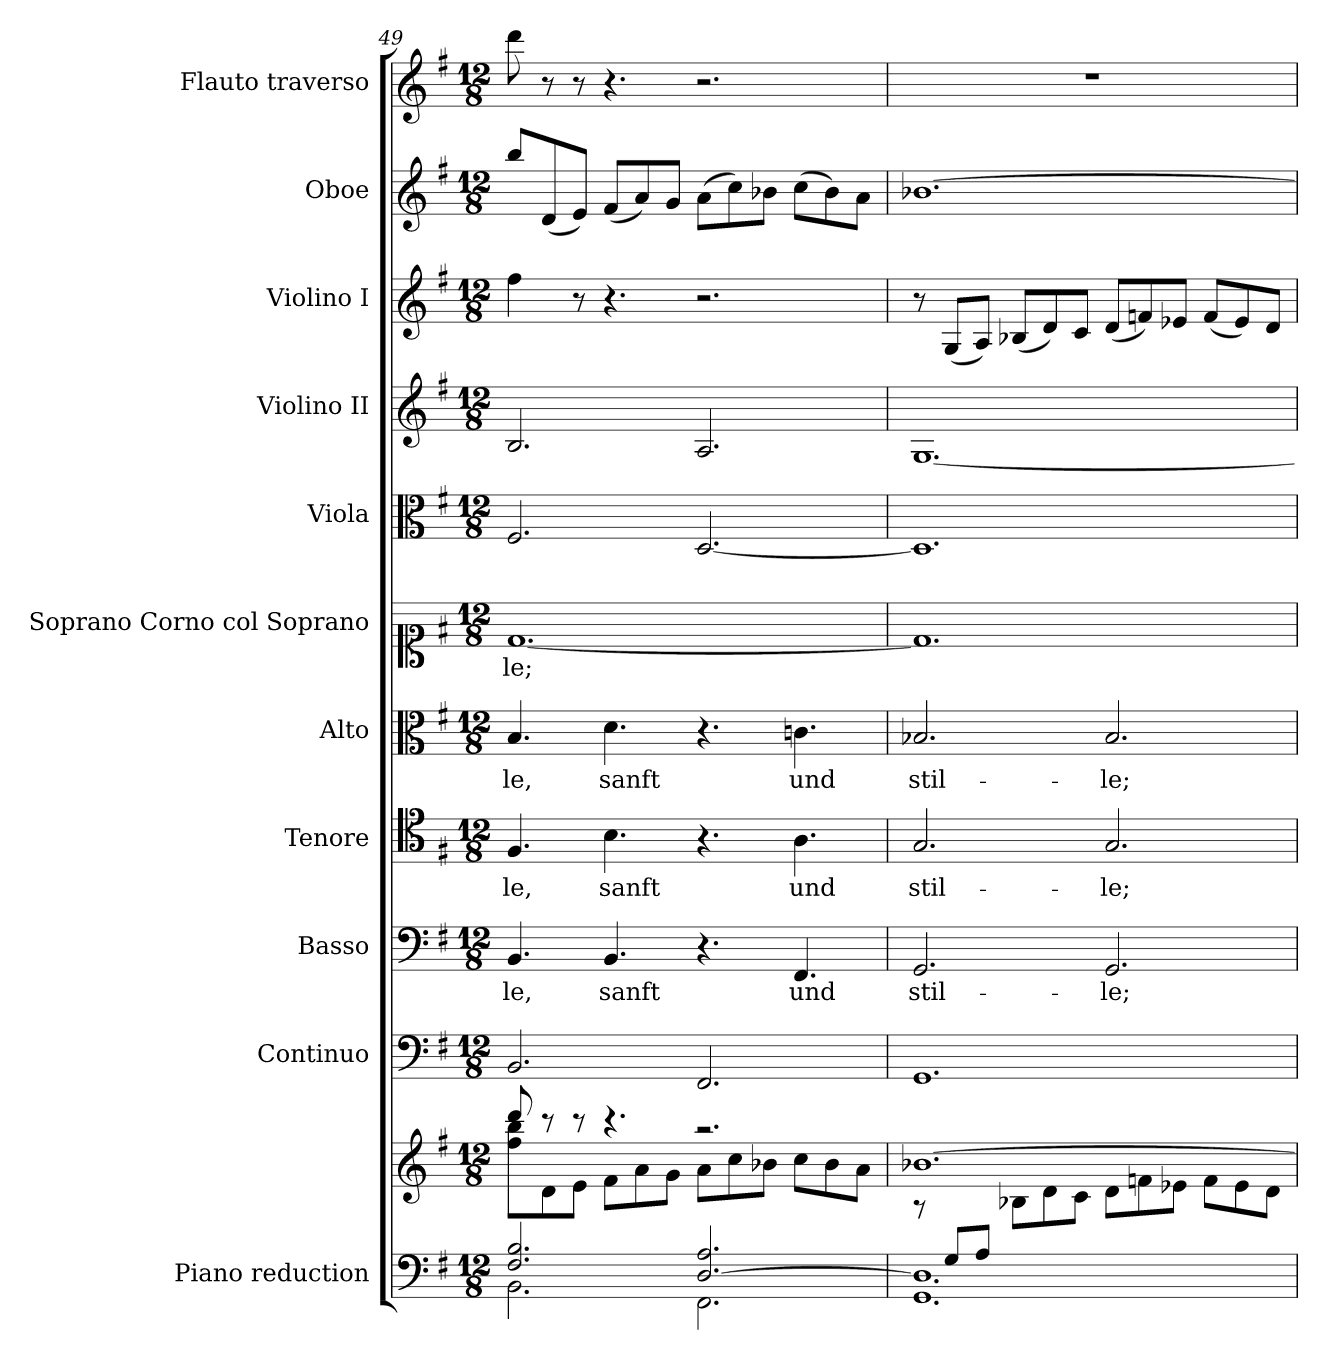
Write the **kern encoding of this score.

**kern	**kern	**kern	**kern	**text	**kern	**text	**kern	**text	**kern	**text	**kern	**kern	**kern	**kern	**kern
*part11	*part11	*part10	*part9	*part9	*part8	*part8	*part7	*part7	*part6	*part6	*part5	*part4	*part3	*part2	*part1
*staff12	*staff11	*staff10	*staff9	*staff9	*staff8	*staff8	*staff7	*staff7	*staff6	*staff6	*staff5	*staff4	*staff3	*staff2	*staff1
*I"Piano reduction	*	*I"Continuo	*I"Basso	*	*I"Tenore	*	*I"Alto	*	*I"Soprano Corno col Soprano	*	*I"Viola	*I"Violino II	*I"Violino I	*I"Oboe	*I"Flauto traverso
*I'Pno	*	*	*	*	*	*	*	*	*	*	*I'Vla	*I'Vln	*I'Vln	*I'Ob	*I'Fl
*clefF4	*clefG2	*clefF4	*clefF4	*	*clefC4	*	*clefC3	*	*clefC1	*	*clefC3	*clefG2	*clefG2	*clefG2	*clefG2
*k[f#]	*k[f#]	*k[f#]	*k[f#]	*	*k[f#]	*	*k[f#]	*	*k[f#]	*	*k[f#]	*k[f#]	*k[f#]	*k[f#]	*k[f#]
*M12/8	*M12/8	*M12/8	*M12/8	*	*M12/8	*	*M12/8	*	*M12/8	*	*M12/8	*M12/8	*M12/8	*M12/8	*M12/8
=49	=49	=49	=49	=49	=49	=49	=49	=49	=49	=49	=49	=49	=49	=49	=49
*^	*^	*	*	*	*	*	*	*	*	*	*	*	*	*	*
!	!	!	!	!	!	!LO:LY:b	!	!LO:LY:b	!	!LO:LY:b	!	!LO:LY:b	!	!	!	!	!
2.F#/ 2.B/	2.BB\	8ddd/	8ff#\ 8bb\L	2.BB/	4.BB/	-le,	4.F#/	-le,	4.B/	-le,	[1.d	-le;	2.F#/	2.B/	4ff#\	8bb/L	8ddd\
.	.	8r	8d\	.	.	.	.	.	.	.	.	.	.	.	.	(8d/	8r
.	.	8r	8e\J	.	.	.	.	.	.	.	.	.	.	.	8r	8e/J)	8r
!	!	!	!	!	!	!LO:LY:b	!	!LO:LY:b	!	!LO:LY:b	!	!	!	!	!	!	!
.	.	4.r	8f#\L	.	4.BB/	sanft	4.B\	sanft	4.d\	sanft	.	.	.	.	4.r	(8f#/L	4.r
.	.	.	8a\	.	.	.	.	.	.	.	.	.	.	.	.	8a/)	.
.	.	.	8g\J	.	.	.	.	.	.	.	.	.	.	.	.	8g/J	.
[<2.D/ 2.A/	2.FF#\	2.r	8a\L	2.FF#/	4.r	.	4.r	.	4.r	.	.	.	[2.D/	2.A/	2.r	(8a\L	2.r
.	.	.	8cc\	.	.	.	.	.	.	.	.	.	.	.	.	8cc\)	.
.	.	.	8b-X\J	.	.	.	.	.	.	.	.	.	.	.	.	8b-X\J	.
!	!	!	!	!	!	!LO:LY:b	!	!LO:LY:b	!	!LO:LY:b	!	!	!	!	!	!	!
.	.	.	8cc\L	.	4.FF#/	und	4.A\	und	4.cn\	und	.	.	.	.	.	(8cc\L	.
.	.	.	8b-\	.	.	.	.	.	.	.	.	.	.	.	.	8b-\)	.
.	.	.	8a\J	.	.	.	.	.	.	.	.	.	.	.	.	8a\J	.
!!LO:PB:g=z
=50	=50	=50	=50	=50	=50	=50	=50	=50	=50	=50	=50	=50	=50	=50	=50	=50	=50
!	!	!	!	!	!	!LO:LY:b	!	!LO:LY:b	!	!LO:LY:b	!	!	!	!	!	!	!
8ryy	1.GG 1.D]	[1.b-X	8r	1.GG	2.GG/	stil-	2.G/	stil-	2.B-X/	stil-	1.d]	.	1.D]	[1.G	8r	[1.b-X	1.r
8G/L	.	.	4ryy	.	.	.	.	.	.	.	.	.	.	.	(8G/L	.	.
8A/J	.	.	.	.	.	.	.	.	.	.	.	.	.	.	8A/J)	.	.
1ryy	.	.	8B-X\L	.	.	.	.	.	.	.	.	.	.	.	(8B-X/L	.	.
.	.	.	8d\	.	.	.	.	.	.	.	.	.	.	.	8d/)	.	.
.	.	.	8c\J	.	.	.	.	.	.	.	.	.	.	.	8c/J	.	.
!	!	!	!	!	!	!LO:LY:b	!	!LO:LY:b	!	!LO:LY:b	!	!	!	!	!	!	!
.	.	.	8d\L	.	2.GG/	-le;	2.G/	-le;	2.B-/	-le;	.	.	.	.	(8d/L	.	.
.	.	.	8fn\	.	.	.	.	.	.	.	.	.	.	.	8fn/)	.	.
.	.	.	8e-X\J	.	.	.	.	.	.	.	.	.	.	.	8e-X/J	.	.
.	.	.	8f\L	.	.	.	.	.	.	.	.	.	.	.	(8f/L	.	.
.	.	.	8e-\	.	.	.	.	.	.	.	.	.	.	.	8e-/)	.	.
8ryy	.	.	8d\J	.	.	.	.	.	.	.	.	.	.	.	8d/J	.	.
*v	*v	*	*	*	*	*	*	*	*	*	*	*	*	*	*	*	*
*	*v	*v	*	*	*	*	*	*	*	*	*	*	*	*	*	*
=	=	=	=	=	=	=	=	=	=	=	=	=	=	=	=
*-	*-	*-	*-	*-	*-	*-	*-	*-	*-	*-	*-	*-	*-	*-	*-
